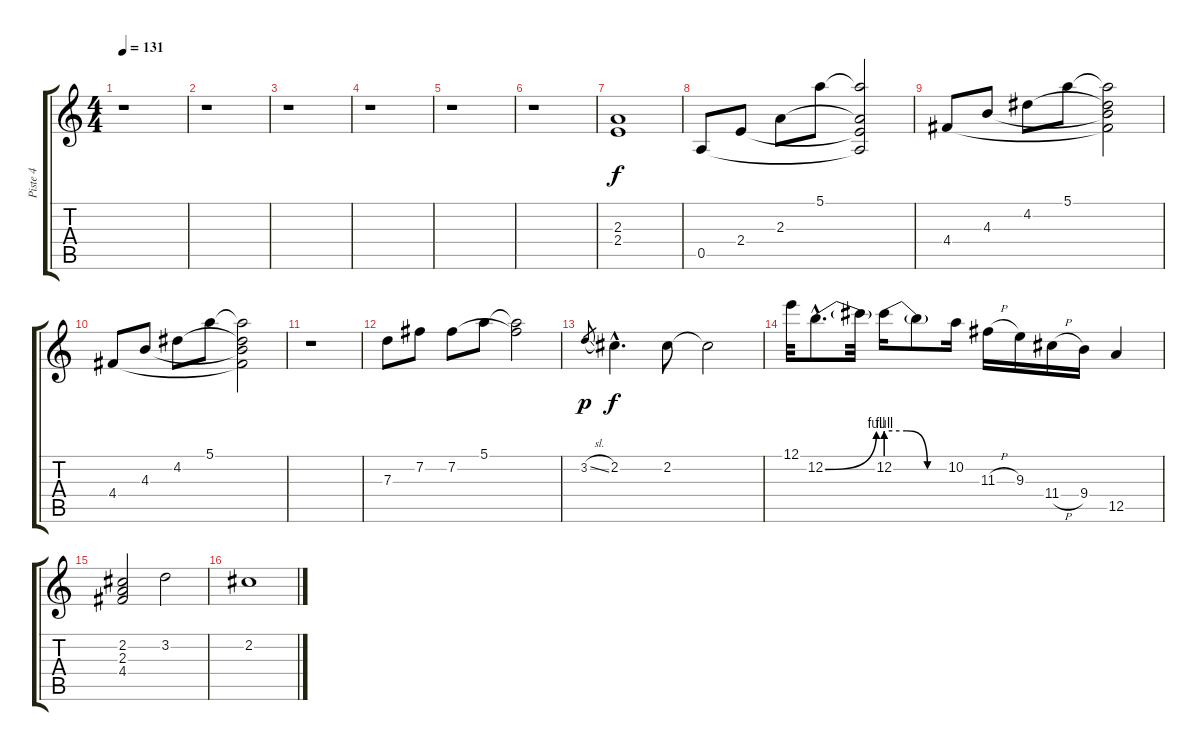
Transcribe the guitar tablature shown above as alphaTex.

\track ("Piste 4" "Piste 4") {instrument overdrivenguitar}
\staff {score tabs}
\tuning (E4 B3 G3 D3 A2 E2) {hide}
\ts (4 4)
\tempo 131
\clef g2
\ks c
r.1{dy f} |
r.1 |
r.1 |
r.1 |
r.1 |
r.1 |
(2.3 2.4).1 |
0.5.8 2.4.8 2.3.8 5.1.8 (5.1{t} 2.3{t} 2.4{t} 0.5{t}).2 |
4.4.8 4.3.8 4.2.8 5.1.8 (5.1{t} 4.2{t} 4.3{t} 4.4{t}).2 |
4.4.8 4.3.8 4.2.8 5.1.8 (5.1{t} 4.2{t} 4.3{t} 4.4{t}).2 |
r.1 |
7.3.8 7.2.8 7.2.8 5.1.8 (5.1{t} 7.2{t}).2 |
3.2{sl}.8{gr dy p} 2.2{hac}.4{d dy f} 2.2.8 2.2{t}.2 |
12.1.32{volume 14 instrument electricguitarjazz} 12.2{be (bend 0 0 60 4) hac}.8{d} 12.2{t}.32 12.2{be (custom 0 4 20 4 40 0 60 0)}.16 12.2{t}.8 10.2.16 11.3{h}.16 9.3.16 11.4{h}.16 9.4.16 12.5.4 |
(2.2 2.3 4.4).2{instrument overdrivenguitar} 3.2.2 |
2.2.1
